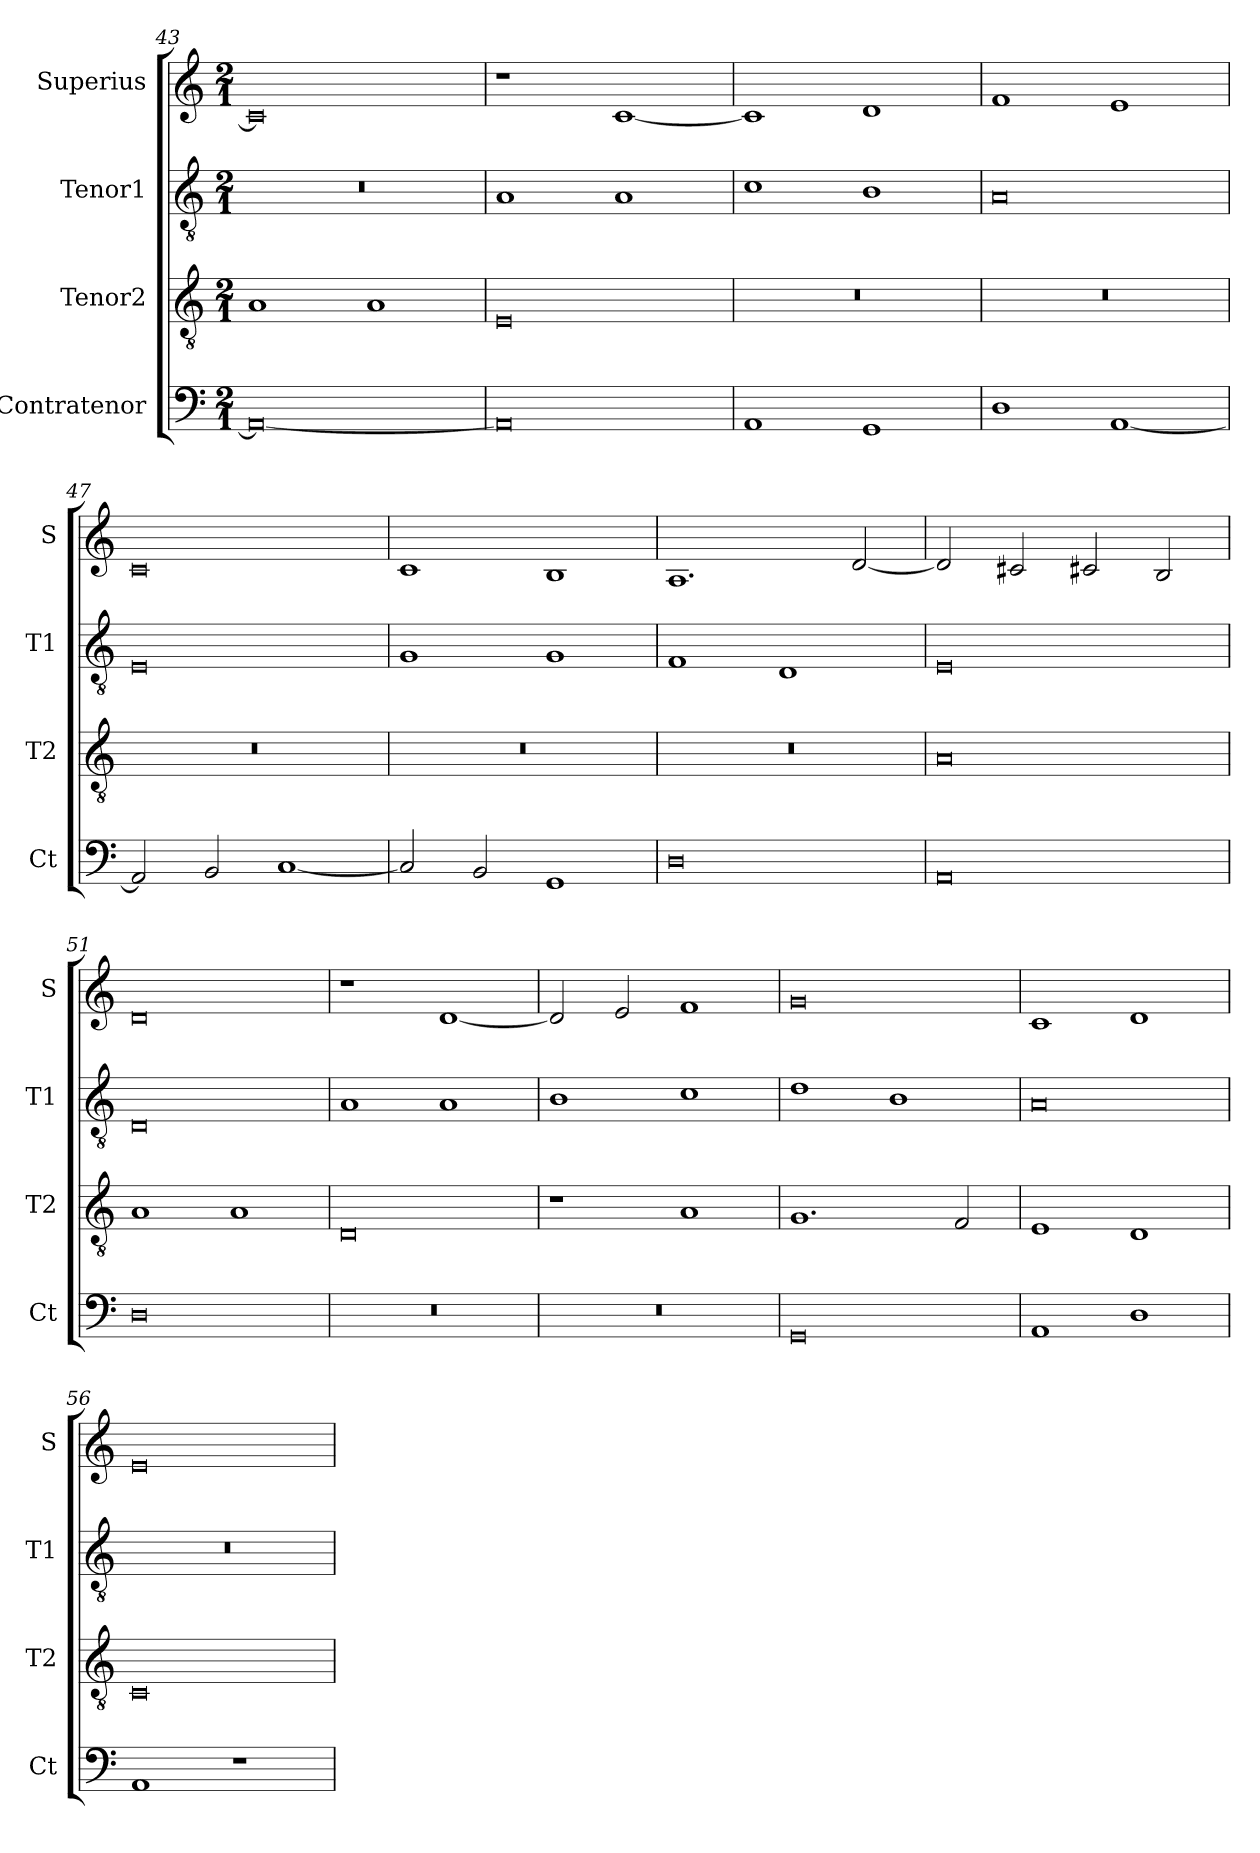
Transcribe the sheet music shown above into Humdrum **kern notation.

**kern	**kern	**kern	**kern
*part4	*part3	*part2	*part1
*staff4	*staff3	*staff2	*staff1
*I"Contratenor	*I"Tenor2	*I"Tenor1	*I"Superius
*I'Ct	*I'T2	*I'T1	*I'S
*clefF4	*clefGv2	*clefGv2	*clefG2
*k[]	*k[]	*k[]	*k[]
*M2/1	*M2/1	*M2/1	*M2/1
=43	=43	=43	=43
0AA_	1A	0r	0c]
.	1A	.	.
=44	=44	=44	=44
0AA]	0E	1A	1r
.	.	1A	[1c
=45	=45	=45	=45
1AA	0r	1c	1c]
1GG	.	1B	1d
=46	=46	=46	=46
1D	0r	0A	1f
[1AA	.	.	1e
=47	=47	=47	=47
2AA/]	0r	0E	0c
2BB/	.	.	.
[1C	.	.	.
=48	=48	=48	=48
2C/]	0r	1G	1c
2BB/	.	.	.
1GG	.	1G	1B
=49	=49	=49	=49
0D	0r	1F	1.A
.	.	1D	.
.	.	.	[2d/
=50	=50	=50	=50
0AA	0A	0E	2d/]
.	.	.	2c#X/
.	.	.	2c#X/
.	.	.	2B/
=51	=51	=51	=51
0D	1A	0D	0d
.	1A	.	.
=52	=52	=52	=52
0r	0D	1A	1r
.	.	1A	[1d
=53	=53	=53	=53
0r	1r	1B	2d/]
.	.	.	2e/
.	1A	1c	1f
=54	=54	=54	=54
0GG	1.G	1d	0g
.	.	1B	.
.	2F/	.	.
=55	=55	=55	=55
1AA	1E	0A	1c
1D	1D	.	1d
=56	=56	=56	=56
1AA	0C	0r	0e
1r	.	.	.
=	=	=	=
*-	*-	*-	*-
